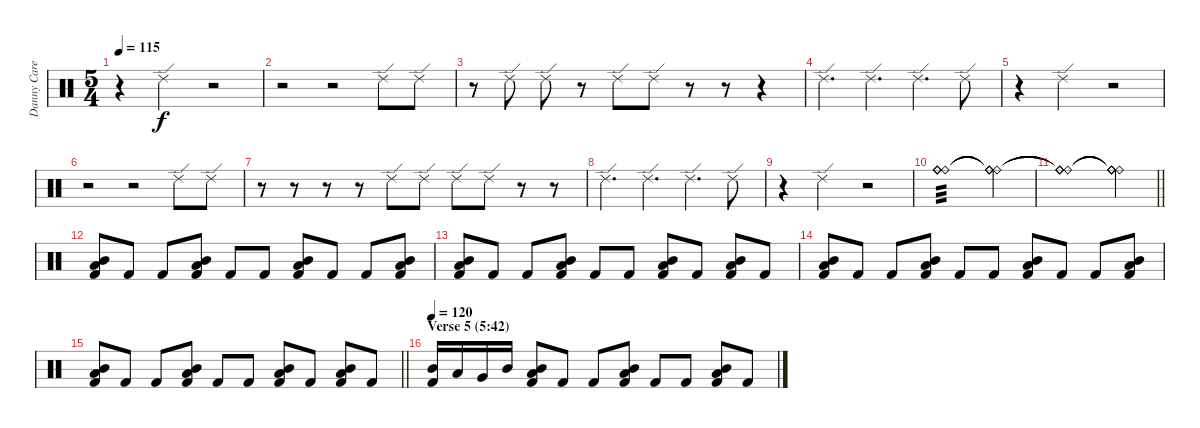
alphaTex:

\track ("Danny Carey" "Danny Care") {instrument percussion}
\staff {score}
\articulation defaults
\ts (5 4)
\tempo 115
\clef neutral
\ks c
r.4{dy f} "Ride (edge) 2".2 r.2 |
r.2 r.2 "Ride (edge) 2".8 "Ride (edge) 2".8 |
r.8 "Ride (edge) 2".8 "Ride (edge) 2".8 r.8 "Ride (edge) 2".8 "Ride (edge) 2".8 r.8 r.8 r.4 |
"Ride (edge) 2".4{d} "Ride (edge) 2".4{d} "Ride (edge) 2".4{d} "Ride (edge) 2".8 |
r.4 "Ride (edge) 2".2 r.2 |
r.2 r.2 "Ride (edge) 2".8 "Ride (edge) 2".8 |
r.8 r.8 r.8 r.8 "Ride (edge) 2".8 "Ride (edge) 2".8 "Ride (edge) 2".8 "Ride (edge) 2".8 r.8 r.8 |
"Ride (edge) 2".4{d} "Ride (edge) 2".4{d} "Ride (edge) 2".4{d} "Ride (edge) 2".8 |
r.4 "Ride (edge) 2".2 r.2{volume 0} |
("Ride (bell)" "Ride (bell)" "Ride (bell)" "Ride (bell)").1{tp 3 volume 6} ("Ride (bell)"{t} "Ride (bell)"{t} "Ride (bell)"{t} "Ride (bell)"{t}).4 |
\barLineRight lightlight
("Ride (bell)"{t} "Ride (bell)"{t} "Ride (bell)"{t} "Ride (bell)"{t}).1 ("Ride (bell)"{t} "Ride (bell)"{t} "Ride (bell)"{t} "Ride (bell)"{t}).4 |
("Low Tom (hit)" "Mid Tom (hit)" "Kick (hit) 2").8{volume 14} "Kick (hit) 2".8 "Kick (hit) 2".8 ("Low Tom (hit)" "Mid Tom (hit)" "Kick (hit) 2").8 "Kick (hit) 2".8 "Kick (hit) 2".8 ("Low Tom (hit)" "Mid Tom (hit)" "Kick (hit) 2").8 "Kick (hit) 2".8 "Kick (hit) 2".8 ("Low Tom (hit)" "Mid Tom (hit)" "Kick (hit) 2").8 |
("Low Tom (hit)" "Mid Tom (hit)" "Kick (hit) 2").8 "Kick (hit) 2".8 "Kick (hit) 2".8 ("Mid Tom (hit)" "Low Tom (hit)" "Kick (hit) 2").8 "Kick (hit) 2".8 "Kick (hit) 2".8 ("Mid Tom (hit)" "Low Tom (hit)" "Kick (hit) 2").8 "Kick (hit) 2".8 ("Mid Tom (hit)" "Low Tom (hit)" "Kick (hit) 2").8 "Kick (hit) 2".8 |
("Low Tom (hit)" "Mid Tom (hit)" "Kick (hit) 2").8 "Kick (hit) 2".8 "Kick (hit) 2".8 ("Low Tom (hit)" "Mid Tom (hit)" "Kick (hit) 2").8 "Kick (hit) 2".8 "Kick (hit) 2".8 ("Low Tom (hit)" "Mid Tom (hit)" "Kick (hit) 2").8 "Kick (hit) 2".8 "Kick (hit) 2".8 ("Low Tom (hit)" "Mid Tom (hit)" "Kick (hit) 2").8 |
\barLineRight lightlight
("Low Tom (hit)" "Mid Tom (hit)" "Kick (hit) 2").8 "Kick (hit) 2".8 "Kick (hit) 2".8 ("Mid Tom (hit)" "Low Tom (hit)" "Kick (hit) 2").8 "Kick (hit) 2".8 "Kick (hit) 2".8 ("Mid Tom (hit)" "Low Tom (hit)" "Kick (hit) 2").8 "Kick (hit) 2".8 ("Mid Tom (hit)" "Low Tom (hit)" "Kick (hit) 2").8 "Kick (hit) 2".8 |
\section ("" "Verse 5 (5:42)")
\tempo 120
("Mid Tom (hit)" "Kick (hit) 2").16 "Low Tom (hit)".16 "Very Low Tom (hit)".16 "Mid Tom (hit)".16 ("Low Tom (hit)" "Mid Tom (hit)" "Kick (hit) 2").8 "Kick (hit) 2".8 "Kick (hit) 2".8 ("Low Tom (hit)" "Mid Tom (hit)" "Kick (hit) 2").8 "Kick (hit) 2".8 "Kick (hit) 2".8 ("Low Tom (hit)" "Mid Tom (hit)" "Kick (hit) 2").8 "Kick (hit) 2".8
